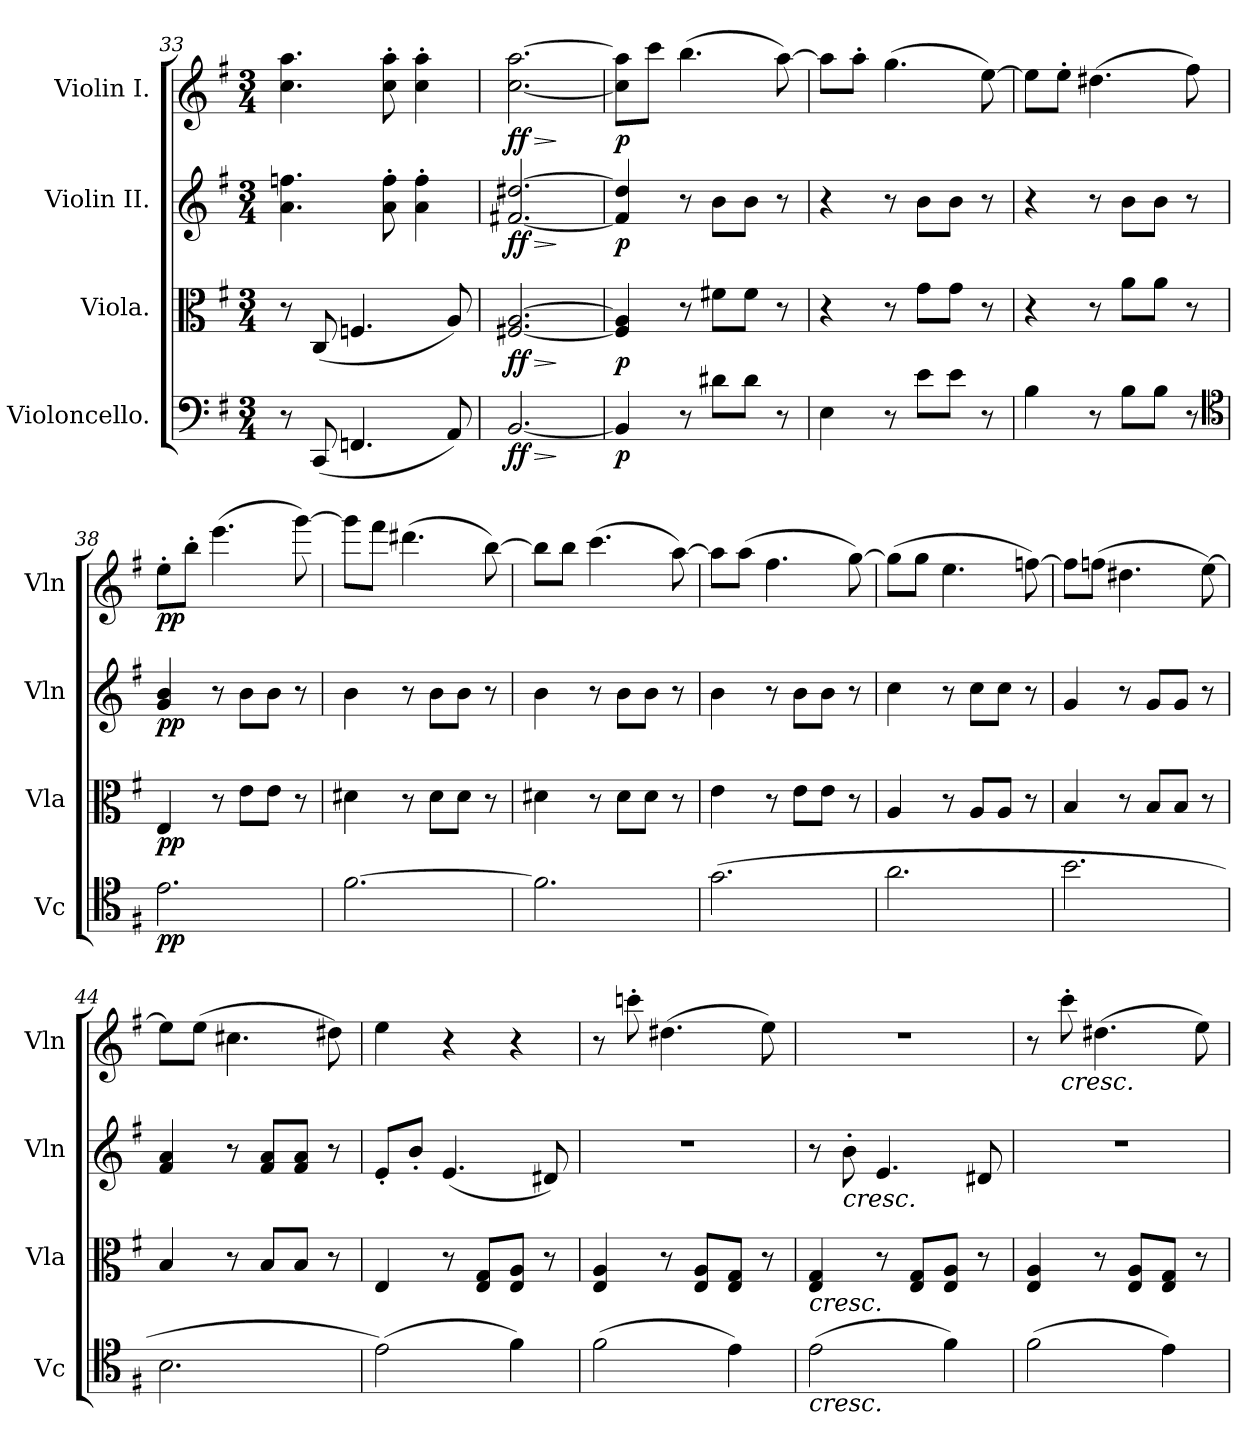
**kern	**dynam	**kern	**dynam	**kern	**dynam	**kern	**dynam
*part4	*part4	*part3	*part3	*part2	*part2	*part1	*part1
*staff4	*staff4	*staff3	*staff3	*staff2	*staff2	*staff1	*staff1
*I"Violoncello.	*	*I"Viola.	*	*I"Violin II.	*	*I"Violin I.	*
*I'Vc	*	*I'Vla	*	*I'Vln	*	*I'Vln	*
*clefF4	*	*clefC3	*	*clefG2	*	*clefG2	*
*k[f#]	*	*k[f#]	*	*k[f#]	*	*k[f#]	*
*M3/4	*	*M3/4	*	*M3/4	*	*M3/4	*
=33	=33	=33	=33	=33	=33	=33	=33
8r	.	8r	.	4.a 4.ffn	.	4.cc 4.aa	.
(8CC	.	(8C	.	.	.	.	.
4.FFn	.	4.Fn	.	.	.	.	.
.	.	.	.	8a' 8ff'	.	8cc' 8aa'	.
.	.	.	.	4a' 4ff'	.	4cc' 4aa'	.
8AA)	.	8A)	.	.	.	.	.
=34	=34	=34	=34	=34	=34	=34	=34
!	!LO:HP:b	!	!LO:HP:b	!	!LO:HP:b	!	!LO:HP:b
[2.BB	> ff	[2.F#X [2.A	> ff	[2.f#X [2.dd#X	> ff	[2.cc [2.aa	> ff
.	]	.	]	.	]	.	]
=35	=35	=35	=35	=35	=35	=35	=35
4BB]	p	4F#] 4A]	p	4f#] 4dd#]	p	8cc] 8aa]L	p
.	.	.	.	.	.	8cccJ	.
8r	.	8r	.	8r	.	(4.bb	.
8d#XL	.	8f#XL	.	8bL	.	.	.
8d#J	.	8f#J	.	8bJ	.	.	.
8r	.	8r	.	8r	.	[8aa)	.
=36	=36	=36	=36	=36	=36	=36	=36
4E	.	4r	.	4r	.	8aaL]	.
.	.	.	.	.	.	8aa'J	.
8r	.	8r	.	8r	.	(4.gg	.
8eL	.	8gL	.	8bL	.	.	.
8eJ	.	8gJ	.	8bJ	.	.	.
8r	.	8r	.	8r	.	[8ee)	.
=37	=37	=37	=37	=37	=37	=37	=37
4B	.	4r	.	4r	.	8eeL]	.
.	.	.	.	.	.	8ee'J	.
8r	.	8r	.	8r	.	(4.dd#X	.
8BL	.	8aL	.	8bL	.	.	.
8BJ	.	8aJ	.	8bJ	.	.	.
8r	.	8r	.	8r	.	8ff#)	.
*clefC4	*	*	*	*	*	*	*
=38	=38	=38	=38	=38	=38	=38	=38
2.e	pp	4E	pp	4g 4b	pp	8ee'L	pp
.	.	.	.	.	.	8bb'J	.
.	.	8r	.	8r	.	(4.eee	.
.	.	8eL	.	8bL	.	.	.
.	.	8eJ	.	8bJ	.	.	.
.	.	8r	.	8r	.	[8ggg)	.
=39	=39	=39	=39	=39	=39	=39	=39
[2.f#	.	4d#X	.	4b	.	8gggL]	.
.	.	.	.	.	.	8fff#J	.
.	.	8r	.	8r	.	(4.ddd#X	.
.	.	8d#L	.	8bL	.	.	.
.	.	8d#J	.	8bJ	.	.	.
.	.	8r	.	8r	.	[8bb)	.
=40	=40	=40	=40	=40	=40	=40	=40
2.f#]	.	4d#X	.	4b	.	8bbL]	.
.	.	.	.	.	.	8bbJ	.
.	.	8r	.	8r	.	(4.ccc	.
.	.	8d#L	.	8bL	.	.	.
.	.	8d#J	.	8bJ	.	.	.
.	.	8r	.	8r	.	[8aa)	.
=41	=41	=41	=41	=41	=41	=41	=41
(2.g	.	4e	.	4b	.	8aaL]	.
.	.	.	.	.	.	(8aaJ	.
.	.	8r	.	8r	.	4.ff#	.
.	.	8eL	.	8bL	.	.	.
.	.	8eJ	.	8bJ	.	.	.
.	.	8r	.	8r	.	[8gg)	.
=42	=42	=42	=42	=42	=42	=42	=42
2.a	.	4A	.	4cc	.	(8ggL]	.
.	.	.	.	.	.	8ggJ	.
.	.	8r	.	8r	.	4.ee	.
.	.	8AL	.	8ccL	.	.	.
.	.	8AJ	.	8ccJ	.	.	.
.	.	8r	.	8r	.	[8ffn)	.
=43	=43	=43	=43	=43	=43	=43	=43
2.b	.	4B	.	4g	.	8ffL]	.
.	.	.	.	.	.	(8ffnJ	.
.	.	8r	.	8r	.	4.dd#X	.
.	.	8BL	.	8gL	.	.	.
.	.	8BJ	.	8gJ	.	.	.
.	.	8r	.	8r	.	[8ee)	.
=44	=44	=44	=44	=44	=44	=44	=44
2.B	.	4B	.	4f# 4a	.	8eeL]	.
.	.	.	.	.	.	(8eeJ	.
.	.	8r	.	8r	.	4.cc#X	.
.	.	8BL	.	8f# 8aL	.	.	.
.	.	8BJ	.	8f# 8aJ	.	.	.
.	.	8r	.	8r	.	8dd#X)	.
=45	=45	=45	=45	=45	=45	=45	=45
(2e)	.	4E	.	8e'L	.	4ee	.
.	.	.	.	8b'J	.	.	.
.	.	8r	.	(4.e	.	4r	.
.	.	8E 8GL	.	.	.	.	.
4f#)	.	8E 8AJ	.	.	.	4r	.
.	.	8r	.	8d#X)	.	.	.
=46	=46	=46	=46	=46	=46	=46	=46
(2f#	.	4E 4A	.	2.r	.	8r	.
.	.	.	.	.	.	8cccn'	.
.	.	8r	.	.	.	(4.dd#X	.
.	.	8E 8AL	.	.	.	.	.
4e)	.	8E 8GJ	.	.	.	.	.
.	.	8r	.	.	.	8ee)	.
=47	=47	=47	=47	=47	=47	=47	=47
!	!	!LO:TX:b:i:t=cresc.	!	!	!	!	!
!LO:TX:b:i:t=cresc.	!	!	!	!	!	!	!
(2e	.	4E 4G	.	8r	.	2.r	.
!	!	!	!	!LO:TX:b:i:t=cresc.	!	!	!
.	.	.	.	8b'	.	.	.
.	.	8r	.	4.e	.	.	.
.	.	8E 8GL	.	.	.	.	.
4f#)	.	8E 8AJ	.	.	.	.	.
.	.	8r	.	8d#X	.	.	.
=48	=48	=48	=48	=48	=48	=48	=48
(2f#	.	4E 4A	.	2.r	.	8r	.
!	!	!	!	!	!	!LO:TX:b:i:t=cresc.	!
.	.	.	.	.	.	8ccc'	.
.	.	8r	.	.	.	(4.dd#X	.
.	.	8E 8AL	.	.	.	.	.
4e)	.	8E 8GJ	.	.	.	.	.
.	.	8r	.	.	.	8ee)	.
=	=	=	=	=	=	=	=
*-	*-	*-	*-	*-	*-	*-	*-
